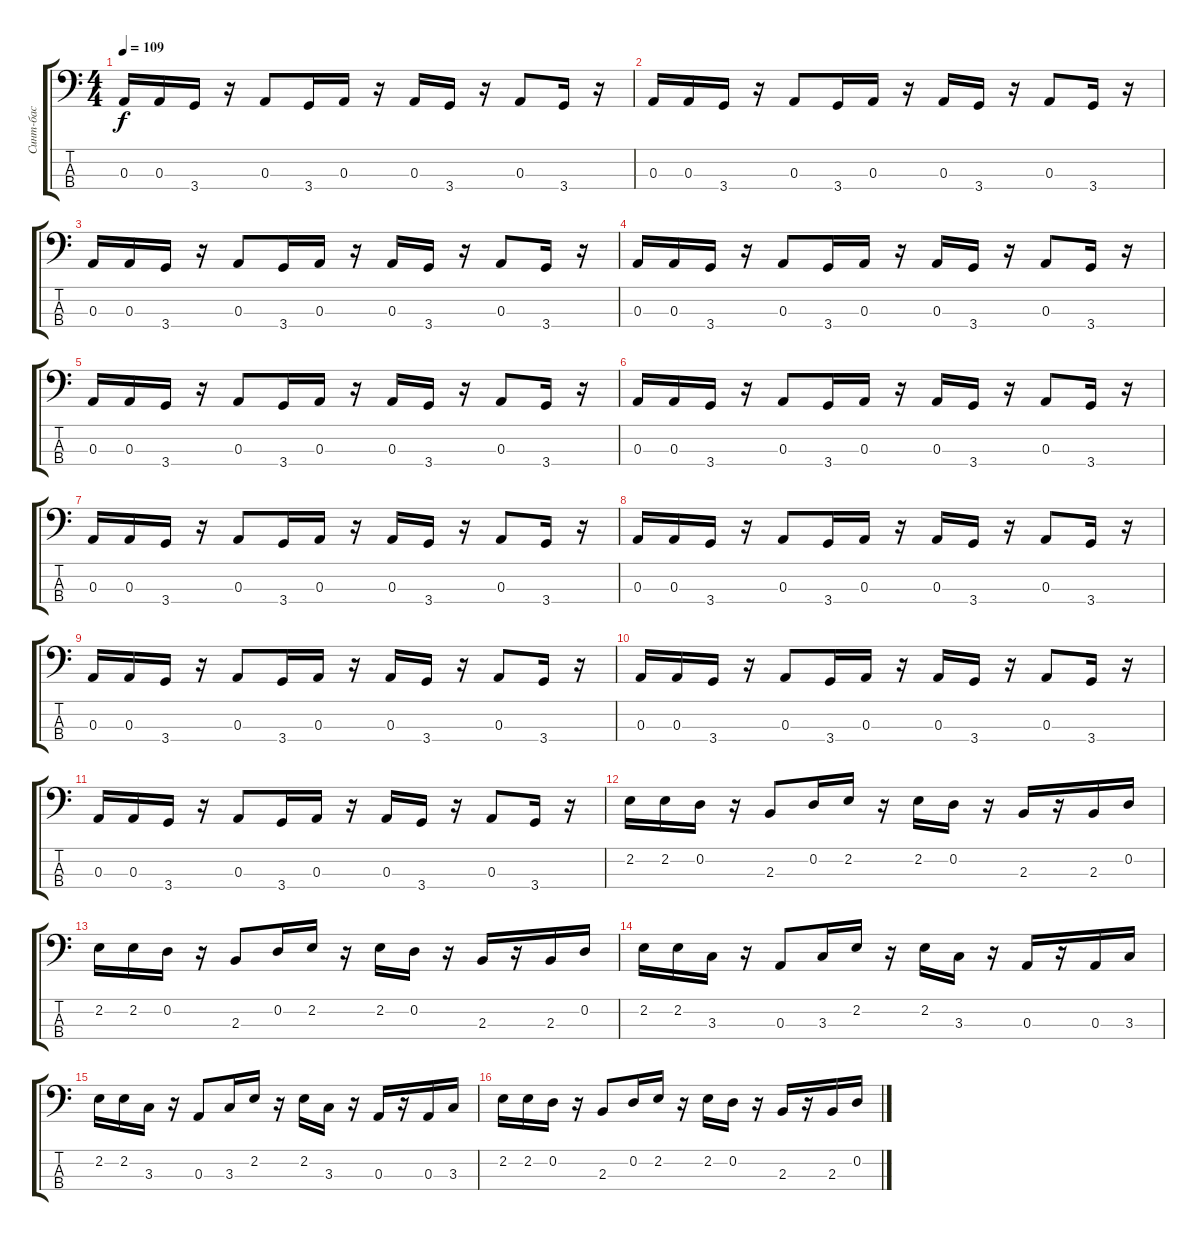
\track ("Синт-бас" "Синт-бас") {instrument synthbass1}
\staff {score tabs}
\tuning (G2 D2 A1 E1) {hide}
\ts (4 4)
\tempo 109
\clef f4
\ks c
0.3.16{dy f} 0.3.16 3.4.16 r.16 0.3.8 3.4.16 0.3.16 r.16 0.3.16 3.4.16 r.16 0.3.8 3.4.16 r.16 |
0.3.16 0.3.16 3.4.16 r.16 0.3.8 3.4.16 0.3.16 r.16 0.3.16 3.4.16 r.16 0.3.8 3.4.16 r.16 |
0.3.16 0.3.16 3.4.16 r.16 0.3.8 3.4.16 0.3.16 r.16 0.3.16 3.4.16 r.16 0.3.8 3.4.16 r.16 |
0.3.16 0.3.16 3.4.16 r.16 0.3.8 3.4.16 0.3.16 r.16 0.3.16 3.4.16 r.16 0.3.8 3.4.16 r.16 |
0.3.16 0.3.16 3.4.16 r.16 0.3.8 3.4.16 0.3.16 r.16 0.3.16 3.4.16 r.16 0.3.8 3.4.16 r.16 |
0.3.16 0.3.16 3.4.16 r.16 0.3.8 3.4.16 0.3.16 r.16 0.3.16 3.4.16 r.16 0.3.8 3.4.16 r.16 |
0.3.16 0.3.16 3.4.16 r.16 0.3.8 3.4.16 0.3.16 r.16 0.3.16 3.4.16 r.16 0.3.8 3.4.16 r.16 |
0.3.16 0.3.16 3.4.16 r.16 0.3.8 3.4.16 0.3.16 r.16 0.3.16 3.4.16 r.16 0.3.8 3.4.16 r.16 |
0.3.16 0.3.16 3.4.16 r.16 0.3.8 3.4.16 0.3.16 r.16 0.3.16 3.4.16 r.16 0.3.8 3.4.16 r.16 |
0.3.16 0.3.16 3.4.16 r.16 0.3.8 3.4.16 0.3.16 r.16 0.3.16 3.4.16 r.16 0.3.8 3.4.16 r.16 |
0.3.16 0.3.16 3.4.16 r.16 0.3.8 3.4.16 0.3.16 r.16 0.3.16 3.4.16 r.16 0.3.8 3.4.16 r.16 |
2.2.16 2.2.16 0.2.16 r.16 2.3.8 0.2.16 2.2.16 r.16 2.2.16 0.2.16 r.16 2.3.16 r.16 2.3.16 0.2.16 |
2.2.16 2.2.16 0.2.16 r.16 2.3.8 0.2.16 2.2.16 r.16 2.2.16 0.2.16 r.16 2.3.16 r.16 2.3.16 0.2.16 |
2.2.16 2.2.16 3.3.16 r.16 0.3.8 3.3.16 2.2.16 r.16 2.2.16 3.3.16 r.16 0.3.16 r.16 0.3.16 3.3.16 |
2.2.16 2.2.16 3.3.16 r.16 0.3.8 3.3.16 2.2.16 r.16 2.2.16 3.3.16 r.16 0.3.16 r.16 0.3.16 3.3.16 |
2.2.16 2.2.16 0.2.16 r.16 2.3.8 0.2.16 2.2.16 r.16 2.2.16 0.2.16 r.16 2.3.16 r.16 2.3.16 0.2.16
